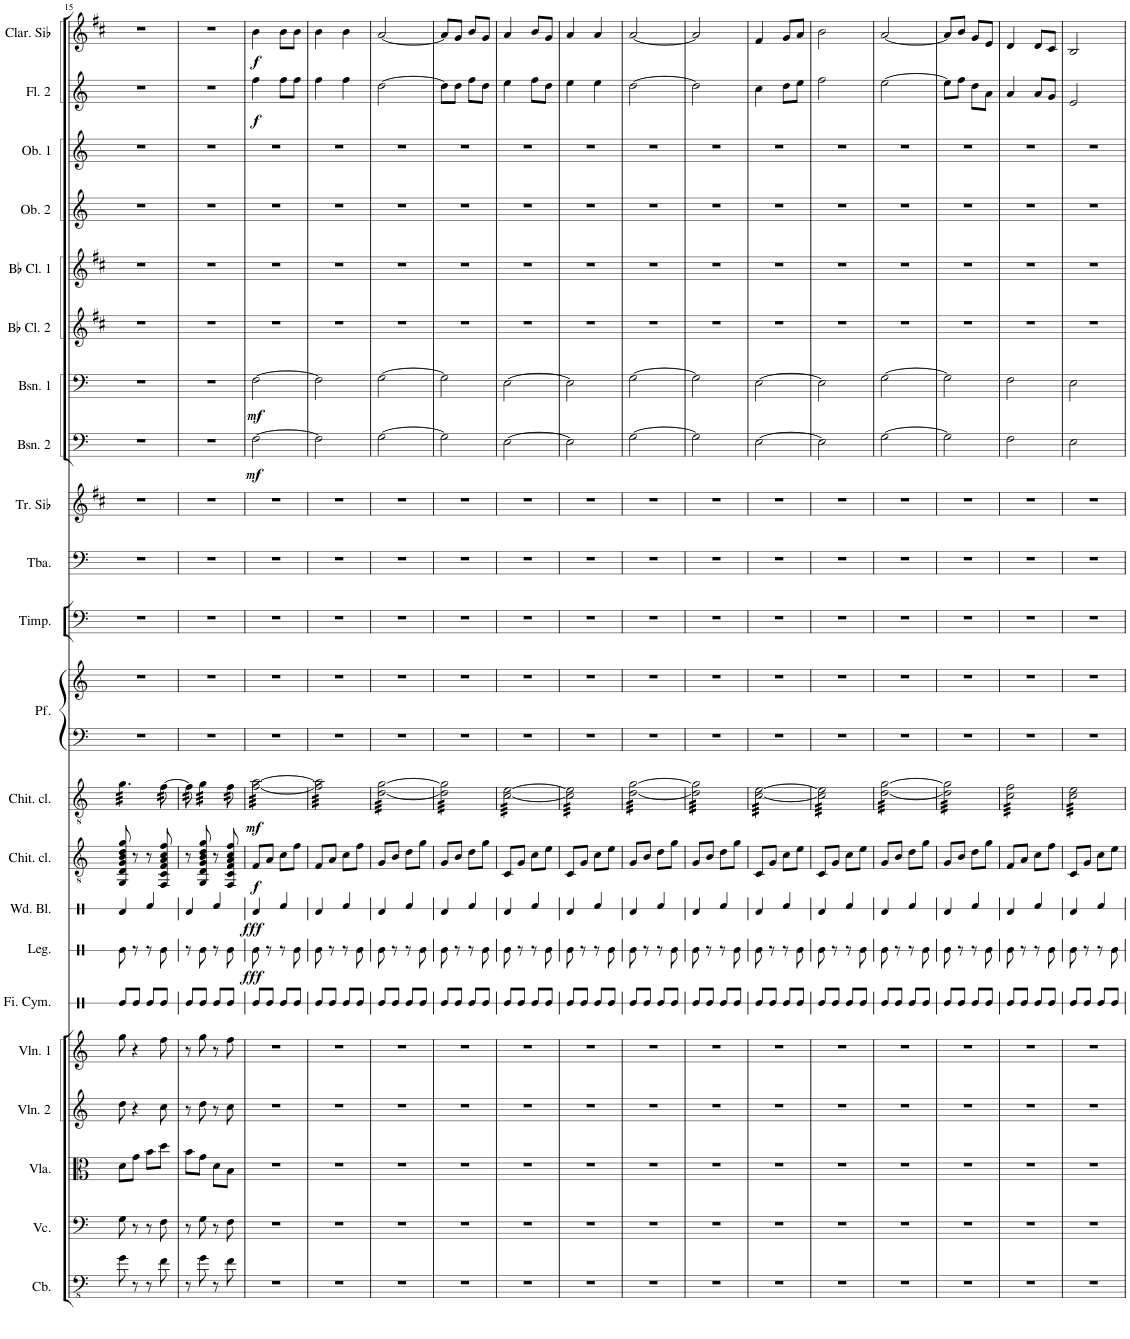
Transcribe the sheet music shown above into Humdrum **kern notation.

**kern	**kern	**kern	**kern	**kern	**kern	**kern	**dynam	**kern	**dynam	**kern	**dynam	**kern	**dynam	**kern	**kern	**kern	**kern	**kern	**kern	**dynam	**kern	**dynam	**kern	**kern	**kern	**kern	**kern	**dynam	**kern	**dynam
*part22	*part21	*part20	*part19	*part18	*part17	*part16	*part16	*part15	*part15	*part14	*part14	*part13	*part13	*part12	*part12	*part11	*part10	*part9	*part8	*part8	*part7	*part7	*part6	*part5	*part4	*part3	*part2	*part2	*part1	*part1
*staff23	*staff22	*staff21	*staff20	*staff19	*staff18	*staff17	*staff17	*staff16	*staff16	*staff15	*staff15	*staff14	*staff14	*staff13	*staff12	*staff11	*staff10	*staff9	*staff8	*staff8	*staff7	*staff7	*staff6	*staff5	*staff4	*staff3	*staff2	*staff2	*staff1	*staff1
*I"Contrabass	*I"Violoncello	*I"Viola	*I"Violin 2	*I"Violin 1	*I"Cimbali da dita	*I"Legnetti	*	*I"Wood Blocks	*	*I"Chitarra classica	*	*I"Chitarra classica	*	*I"Piano	*	*I"Timpani	*I"Tuba	*I"Tromba in Sib	*I"Bassoon 2	*	*I"Bassoon 1	*	*I"Bb Clarinet 2	*I"Bb Clarinet 1	*I"Oboe 2	*I"Oboe 1	*I"Flute 2	*	*I"Clarinette en Sib	*
*I'Cb.	*I'Vc.	*I'Vla.	*I'Vln. 2	*I'Vln. 1	*	*I'Leg.	*	*I'Wd. Bl.	*	*I'Chit. cl.	*	*I'Chit. cl.	*	*	*	*I'Timp.	*I'Tba.	*I'Tr. Sib	*I'Bsn. 2	*	*I'Bsn. 1	*	*I'Bb Cl. 2	*I'Bb Cl. 1	*I'Ob. 2	*I'Ob. 1	*I'Fl. 2	*	*I'Clar. Sib	*
!!LO:PB:g=z
*clefFv4	*clefF4	*clefC3	*clefG2	*clefG2	*clefX	*clefX	*	*clefX	*	*clefGv2	*	*clefGv2	*	*clefF4	*clefG2	*clefF4	*clefF4	*clefG2	*clefF4	*	*clefF4	*	*clefG2	*clefG2	*clefG2	*clefG2	*clefG2	*	*clefG2	*
*Trd7c12	*	*	*	*	*	*	*	*	*	*	*	*	*	*	*	*	*	*Trd1c2	*	*	*	*	*Trd1c2	*Trd1c2	*	*	*	*	*Trd1c2	*
*k[]	*k[]	*k[]	*k[]	*k[]	*k[]	*k[]	*	*k[]	*	*k[]	*	*k[]	*	*k[]	*k[]	*k[]	*k[]	*k[f#c#]	*k[]	*	*k[]	*	*k[f#c#]	*k[f#c#]	*k[]	*k[]	*k[]	*	*k[f#c#]	*
*M2/4	*M2/4	*M2/4	*M2/4	*M2/4	*M2/4	*M2/4	*	*M2/4	*	*M2/4	*	*M2/4	*	*M2/4	*M2/4	*M2/4	*M2/4	*M2/4	*M2/4	*	*M2/4	*	*M2/4	*M2/4	*M2/4	*M2/4	*M2/4	*	*M2/4	*
=15	=15	=15	=15	=15	=15	=15	=15	=15	=15	=15	=15	=15	=15	=15	=15	=15	=15	=15	=15	=15	=15	=15	=15	=15	=15	=15	=15	=15	=15	=15
*	*	*	*	*	*	*	*	*	*	*	*	*tremolo	*	*	*	*	*	*	*	*	*	*	*	*	*	*	*	*	*	*
8G\	8G\	8d\L	8dd\	8gg\	8Re/L	8Re\	.	4Rd/	.	8GG/ 8D/ 8G/ 8B/ 8d/ 8g/	.	32g\LLL	.	2r	2r	2r	2r	2r	2r	.	2r	.	2r	2r	2r	2r	2r	.	2r	.
.	.	.	.	.	.	.	.	.	.	.	.	32g\	.	.	.	.	.	.	.	.	.	.	.	.	.	.	.	.	.	.
.	.	.	.	.	.	.	.	.	.	.	.	32g\	.	.	.	.	.	.	.	.	.	.	.	.	.	.	.	.	.	.
.	.	.	.	.	.	.	.	.	.	.	.	32g\	.	.	.	.	.	.	.	.	.	.	.	.	.	.	.	.	.	.
8r	8r	8g\J	4r	4r	8Re/J	8r	.	.	.	8r	.	32g\	.	.	.	.	.	.	.	.	.	.	.	.	.	.	.	.	.	.
.	.	.	.	.	.	.	.	.	.	.	.	32g\	.	.	.	.	.	.	.	.	.	.	.	.	.	.	.	.	.	.
.	.	.	.	.	.	.	.	.	.	.	.	32g\	.	.	.	.	.	.	.	.	.	.	.	.	.	.	.	.	.	.
.	.	.	.	.	.	.	.	.	.	.	.	32g\	.	.	.	.	.	.	.	.	.	.	.	.	.	.	.	.	.	.
8r	8r	8b\L	.	.	8Re/L	8r	.	4Rf/	.	8r	.	32g\	.	.	.	.	.	.	.	.	.	.	.	.	.	.	.	.	.	.
.	.	.	.	.	.	.	.	.	.	.	.	32g\	.	.	.	.	.	.	.	.	.	.	.	.	.	.	.	.	.	.
.	.	.	.	.	.	.	.	.	.	.	.	32g\	.	.	.	.	.	.	.	.	.	.	.	.	.	.	.	.	.	.
.	.	.	.	.	.	.	.	.	.	.	.	32g\JJJ	.	.	.	.	.	.	.	.	.	.	.	.	.	.	.	.	.	.
8F\	8F\	8dd\J	8cc\	8ff\	8Re/J	8Re\	.	.	.	8FF/ 8C/ 8F/ 8A/ 8c/ 8f/	.	[32f\	.	.	.	.	.	.	.	.	.	.	.	.	.	.	.	.	.	.
.	.	.	.	.	.	.	.	.	.	.	.	32f\	.	.	.	.	.	.	.	.	.	.	.	.	.	.	.	.	.	.
.	.	.	.	.	.	.	.	.	.	.	.	32f\	.	.	.	.	.	.	.	.	.	.	.	.	.	.	.	.	.	.
.	.	.	.	.	.	.	.	.	.	.	.	32f\	.	.	.	.	.	.	.	.	.	.	.	.	.	.	.	.	.	.
=16	=16	=16	=16	=16	=16	=16	=16	=16	=16	=16	=16	=16	=16	=16	=16	=16	=16	=16	=16	=16	=16	=16	=16	=16	=16	=16	=16	=16	=16	=16
8r	8r	8b\L	8r	8r	8Re/L	8r	.	4Rd/	.	8r	.	32f\]	.	2r	2r	2r	2r	2r	2r	.	2r	.	2r	2r	2r	2r	2r	.	2r	.
.	.	.	.	.	.	.	.	.	.	.	.	32f\	.	.	.	.	.	.	.	.	.	.	.	.	.	.	.	.	.	.
.	.	.	.	.	.	.	.	.	.	.	.	32f\	.	.	.	.	.	.	.	.	.	.	.	.	.	.	.	.	.	.
.	.	.	.	.	.	.	.	.	.	.	.	32f\	.	.	.	.	.	.	.	.	.	.	.	.	.	.	.	.	.	.
8G\	8G\	8g\J	8dd\	8gg\	8Re/J	8Re\	.	.	.	8GG/ 8D/ 8G/ 8B/ 8d/ 8g/	.	32g\LLL	.	.	.	.	.	.	.	.	.	.	.	.	.	.	.	.	.	.
.	.	.	.	.	.	.	.	.	.	.	.	32g\	.	.	.	.	.	.	.	.	.	.	.	.	.	.	.	.	.	.
.	.	.	.	.	.	.	.	.	.	.	.	32g\	.	.	.	.	.	.	.	.	.	.	.	.	.	.	.	.	.	.
.	.	.	.	.	.	.	.	.	.	.	.	32g\	.	.	.	.	.	.	.	.	.	.	.	.	.	.	.	.	.	.
8r	8r	8d\L	8r	8r	8Re/L	8r	.	4Rf/	.	8r	.	32g\	.	.	.	.	.	.	.	.	.	.	.	.	.	.	.	.	.	.
.	.	.	.	.	.	.	.	.	.	.	.	32g\	.	.	.	.	.	.	.	.	.	.	.	.	.	.	.	.	.	.
.	.	.	.	.	.	.	.	.	.	.	.	32g\	.	.	.	.	.	.	.	.	.	.	.	.	.	.	.	.	.	.
.	.	.	.	.	.	.	.	.	.	.	.	32g\JJJ	.	.	.	.	.	.	.	.	.	.	.	.	.	.	.	.	.	.
8F\	8F\	8B\J	8cc\	8ff\	8Re/J	8Re\	.	.	.	8FF/ 8C/ 8F/ 8A/ 8c/ 8f/	.	32f\	.	.	.	.	.	.	.	.	.	.	.	.	.	.	.	.	.	.
.	.	.	.	.	.	.	.	.	.	.	.	32f\	.	.	.	.	.	.	.	.	.	.	.	.	.	.	.	.	.	.
.	.	.	.	.	.	.	.	.	.	.	.	32f\	.	.	.	.	.	.	.	.	.	.	.	.	.	.	.	.	.	.
.	.	.	.	.	.	.	.	.	.	.	.	32f\	.	.	.	.	.	.	.	.	.	.	.	.	.	.	.	.	.	.
=17	=17	=17	=17	=17	=17	=17	=17	=17	=17	=17	=17	=17	=17	=17	=17	=17	=17	=17	=17	=17	=17	=17	=17	=17	=17	=17	=17	=17	=17	=17
!	!	!	!	!	!	!	!LO:DY:b	!	!LO:DY:b	!	!LO:DY:b	!	!LO:DY:b	!	!	!	!	!	!	!LO:DY:b	!	!LO:DY:b	!	!	!	!	!	!LO:DY:b	!	!LO:DY:b
2r	2r	2r	2r	2r	8Re/L	8Re\	fff	4Rd/	fff	8F/L	f	[32f\ [32a\LLL	mf	2r	2r	2r	2r	2r	[2F\	mf	[2F\	mf	2r	2r	2r	2r	4ff\	f	4b\	f
.	.	.	.	.	.	.	.	.	.	.	.	32f\ 32a\	.	.	.	.	.	.	.	.	.	.	.	.	.	.	.	.	.	.
.	.	.	.	.	.	.	.	.	.	.	.	32f\ 32a\	.	.	.	.	.	.	.	.	.	.	.	.	.	.	.	.	.	.
.	.	.	.	.	.	.	.	.	.	.	.	32f\ 32a\	.	.	.	.	.	.	.	.	.	.	.	.	.	.	.	.	.	.
.	.	.	.	.	8Re/J	8r	.	.	.	8A/J	.	32f\ 32a\	.	.	.	.	.	.	.	.	.	.	.	.	.	.	.	.	.	.
.	.	.	.	.	.	.	.	.	.	.	.	32f\ 32a\	.	.	.	.	.	.	.	.	.	.	.	.	.	.	.	.	.	.
.	.	.	.	.	.	.	.	.	.	.	.	32f\ 32a\	.	.	.	.	.	.	.	.	.	.	.	.	.	.	.	.	.	.
.	.	.	.	.	.	.	.	.	.	.	.	32f\ 32a\	.	.	.	.	.	.	.	.	.	.	.	.	.	.	.	.	.	.
.	.	.	.	.	8Re/L	8r	.	4Rf/	.	8c\L	.	32f\ 32a\	.	.	.	.	.	.	.	.	.	.	.	.	.	.	8ff\L	.	8b\L	.
.	.	.	.	.	.	.	.	.	.	.	.	32f\ 32a\	.	.	.	.	.	.	.	.	.	.	.	.	.	.	.	.	.	.
.	.	.	.	.	.	.	.	.	.	.	.	32f\ 32a\	.	.	.	.	.	.	.	.	.	.	.	.	.	.	.	.	.	.
.	.	.	.	.	.	.	.	.	.	.	.	32f\ 32a\	.	.	.	.	.	.	.	.	.	.	.	.	.	.	.	.	.	.
.	.	.	.	.	8Re/J	8Re\	.	.	.	8f\J	.	32f\ 32a\	.	.	.	.	.	.	.	.	.	.	.	.	.	.	8ff\J	.	8b\J	.
.	.	.	.	.	.	.	.	.	.	.	.	32f\ 32a\	.	.	.	.	.	.	.	.	.	.	.	.	.	.	.	.	.	.
.	.	.	.	.	.	.	.	.	.	.	.	32f\ 32a\	.	.	.	.	.	.	.	.	.	.	.	.	.	.	.	.	.	.
.	.	.	.	.	.	.	.	.	.	.	.	32f\ 32a\JJJ	.	.	.	.	.	.	.	.	.	.	.	.	.	.	.	.	.	.
=18	=18	=18	=18	=18	=18	=18	=18	=18	=18	=18	=18	=18	=18	=18	=18	=18	=18	=18	=18	=18	=18	=18	=18	=18	=18	=18	=18	=18	=18	=18
2r	2r	2r	2r	2r	8Re/L	8Re\	.	4Rd/	.	8F/L	.	32f\] 32a\]LLL	.	2r	2r	2r	2r	2r	2F\]	.	2F\]	.	2r	2r	2r	2r	4ff\	.	4b\	.
.	.	.	.	.	.	.	.	.	.	.	.	32f\ 32a\	.	.	.	.	.	.	.	.	.	.	.	.	.	.	.	.	.	.
.	.	.	.	.	.	.	.	.	.	.	.	32f\ 32a\	.	.	.	.	.	.	.	.	.	.	.	.	.	.	.	.	.	.
.	.	.	.	.	.	.	.	.	.	.	.	32f\ 32a\	.	.	.	.	.	.	.	.	.	.	.	.	.	.	.	.	.	.
.	.	.	.	.	8Re/J	8r	.	.	.	8A/J	.	32f\ 32a\	.	.	.	.	.	.	.	.	.	.	.	.	.	.	.	.	.	.
.	.	.	.	.	.	.	.	.	.	.	.	32f\ 32a\	.	.	.	.	.	.	.	.	.	.	.	.	.	.	.	.	.	.
.	.	.	.	.	.	.	.	.	.	.	.	32f\ 32a\	.	.	.	.	.	.	.	.	.	.	.	.	.	.	.	.	.	.
.	.	.	.	.	.	.	.	.	.	.	.	32f\ 32a\	.	.	.	.	.	.	.	.	.	.	.	.	.	.	.	.	.	.
.	.	.	.	.	8Re/L	8r	.	4Rf/	.	8c\L	.	32f\ 32a\	.	.	.	.	.	.	.	.	.	.	.	.	.	.	4ff\	.	4b\	.
.	.	.	.	.	.	.	.	.	.	.	.	32f\ 32a\	.	.	.	.	.	.	.	.	.	.	.	.	.	.	.	.	.	.
.	.	.	.	.	.	.	.	.	.	.	.	32f\ 32a\	.	.	.	.	.	.	.	.	.	.	.	.	.	.	.	.	.	.
.	.	.	.	.	.	.	.	.	.	.	.	32f\ 32a\	.	.	.	.	.	.	.	.	.	.	.	.	.	.	.	.	.	.
.	.	.	.	.	8Re/J	8Re\	.	.	.	8f\J	.	32f\ 32a\	.	.	.	.	.	.	.	.	.	.	.	.	.	.	.	.	.	.
.	.	.	.	.	.	.	.	.	.	.	.	32f\ 32a\	.	.	.	.	.	.	.	.	.	.	.	.	.	.	.	.	.	.
.	.	.	.	.	.	.	.	.	.	.	.	32f\ 32a\	.	.	.	.	.	.	.	.	.	.	.	.	.	.	.	.	.	.
.	.	.	.	.	.	.	.	.	.	.	.	32f\ 32a\JJJ	.	.	.	.	.	.	.	.	.	.	.	.	.	.	.	.	.	.
=19	=19	=19	=19	=19	=19	=19	=19	=19	=19	=19	=19	=19	=19	=19	=19	=19	=19	=19	=19	=19	=19	=19	=19	=19	=19	=19	=19	=19	=19	=19
2r	2r	2r	2r	2r	8Re/L	8Re\	.	4Rd/	.	8G/L	.	[32d\ [32g\LLL	.	2r	2r	2r	2r	2r	[2G\	.	[2G\	.	2r	2r	2r	2r	[2dd\	.	[2a/	.
.	.	.	.	.	.	.	.	.	.	.	.	32d\ 32g\	.	.	.	.	.	.	.	.	.	.	.	.	.	.	.	.	.	.
.	.	.	.	.	.	.	.	.	.	.	.	32d\ 32g\	.	.	.	.	.	.	.	.	.	.	.	.	.	.	.	.	.	.
.	.	.	.	.	.	.	.	.	.	.	.	32d\ 32g\	.	.	.	.	.	.	.	.	.	.	.	.	.	.	.	.	.	.
.	.	.	.	.	8Re/J	8r	.	.	.	8B/J	.	32d\ 32g\	.	.	.	.	.	.	.	.	.	.	.	.	.	.	.	.	.	.
.	.	.	.	.	.	.	.	.	.	.	.	32d\ 32g\	.	.	.	.	.	.	.	.	.	.	.	.	.	.	.	.	.	.
.	.	.	.	.	.	.	.	.	.	.	.	32d\ 32g\	.	.	.	.	.	.	.	.	.	.	.	.	.	.	.	.	.	.
.	.	.	.	.	.	.	.	.	.	.	.	32d\ 32g\	.	.	.	.	.	.	.	.	.	.	.	.	.	.	.	.	.	.
.	.	.	.	.	8Re/L	8r	.	4Rf/	.	8d\L	.	32d\ 32g\	.	.	.	.	.	.	.	.	.	.	.	.	.	.	.	.	.	.
.	.	.	.	.	.	.	.	.	.	.	.	32d\ 32g\	.	.	.	.	.	.	.	.	.	.	.	.	.	.	.	.	.	.
.	.	.	.	.	.	.	.	.	.	.	.	32d\ 32g\	.	.	.	.	.	.	.	.	.	.	.	.	.	.	.	.	.	.
.	.	.	.	.	.	.	.	.	.	.	.	32d\ 32g\	.	.	.	.	.	.	.	.	.	.	.	.	.	.	.	.	.	.
.	.	.	.	.	8Re/J	8Re\	.	.	.	8g\J	.	32d\ 32g\	.	.	.	.	.	.	.	.	.	.	.	.	.	.	.	.	.	.
.	.	.	.	.	.	.	.	.	.	.	.	32d\ 32g\	.	.	.	.	.	.	.	.	.	.	.	.	.	.	.	.	.	.
.	.	.	.	.	.	.	.	.	.	.	.	32d\ 32g\	.	.	.	.	.	.	.	.	.	.	.	.	.	.	.	.	.	.
.	.	.	.	.	.	.	.	.	.	.	.	32d\ 32g\JJJ	.	.	.	.	.	.	.	.	.	.	.	.	.	.	.	.	.	.
=20	=20	=20	=20	=20	=20	=20	=20	=20	=20	=20	=20	=20	=20	=20	=20	=20	=20	=20	=20	=20	=20	=20	=20	=20	=20	=20	=20	=20	=20	=20
2r	2r	2r	2r	2r	8Re/L	8Re\	.	4Rd/	.	8G/L	.	32d\] 32g\]LLL	.	2r	2r	2r	2r	2r	2G\]	.	2G\]	.	2r	2r	2r	2r	8dd\L]	.	8a/L]	.
.	.	.	.	.	.	.	.	.	.	.	.	32d\ 32g\	.	.	.	.	.	.	.	.	.	.	.	.	.	.	.	.	.	.
.	.	.	.	.	.	.	.	.	.	.	.	32d\ 32g\	.	.	.	.	.	.	.	.	.	.	.	.	.	.	.	.	.	.
.	.	.	.	.	.	.	.	.	.	.	.	32d\ 32g\	.	.	.	.	.	.	.	.	.	.	.	.	.	.	.	.	.	.
.	.	.	.	.	8Re/J	8r	.	.	.	8B/J	.	32d\ 32g\	.	.	.	.	.	.	.	.	.	.	.	.	.	.	8dd\J	.	8g/J	.
.	.	.	.	.	.	.	.	.	.	.	.	32d\ 32g\	.	.	.	.	.	.	.	.	.	.	.	.	.	.	.	.	.	.
.	.	.	.	.	.	.	.	.	.	.	.	32d\ 32g\	.	.	.	.	.	.	.	.	.	.	.	.	.	.	.	.	.	.
.	.	.	.	.	.	.	.	.	.	.	.	32d\ 32g\	.	.	.	.	.	.	.	.	.	.	.	.	.	.	.	.	.	.
.	.	.	.	.	8Re/L	8r	.	4Rf/	.	8d\L	.	32d\ 32g\	.	.	.	.	.	.	.	.	.	.	.	.	.	.	8ff\L	.	8b/L	.
.	.	.	.	.	.	.	.	.	.	.	.	32d\ 32g\	.	.	.	.	.	.	.	.	.	.	.	.	.	.	.	.	.	.
.	.	.	.	.	.	.	.	.	.	.	.	32d\ 32g\	.	.	.	.	.	.	.	.	.	.	.	.	.	.	.	.	.	.
.	.	.	.	.	.	.	.	.	.	.	.	32d\ 32g\	.	.	.	.	.	.	.	.	.	.	.	.	.	.	.	.	.	.
.	.	.	.	.	8Re/J	8Re\	.	.	.	8g\J	.	32d\ 32g\	.	.	.	.	.	.	.	.	.	.	.	.	.	.	8dd\J	.	8g/J	.
.	.	.	.	.	.	.	.	.	.	.	.	32d\ 32g\	.	.	.	.	.	.	.	.	.	.	.	.	.	.	.	.	.	.
.	.	.	.	.	.	.	.	.	.	.	.	32d\ 32g\	.	.	.	.	.	.	.	.	.	.	.	.	.	.	.	.	.	.
.	.	.	.	.	.	.	.	.	.	.	.	32d\ 32g\JJJ	.	.	.	.	.	.	.	.	.	.	.	.	.	.	.	.	.	.
=21	=21	=21	=21	=21	=21	=21	=21	=21	=21	=21	=21	=21	=21	=21	=21	=21	=21	=21	=21	=21	=21	=21	=21	=21	=21	=21	=21	=21	=21	=21
2r	2r	2r	2r	2r	8Re/L	8Re\	.	4Rd/	.	8C/L	.	[32c\ [32e\LLL	.	2r	2r	2r	2r	2r	[2E\	.	[2E\	.	2r	2r	2r	2r	4ee\	.	4a/	.
.	.	.	.	.	.	.	.	.	.	.	.	32c\ 32e\	.	.	.	.	.	.	.	.	.	.	.	.	.	.	.	.	.	.
.	.	.	.	.	.	.	.	.	.	.	.	32c\ 32e\	.	.	.	.	.	.	.	.	.	.	.	.	.	.	.	.	.	.
.	.	.	.	.	.	.	.	.	.	.	.	32c\ 32e\	.	.	.	.	.	.	.	.	.	.	.	.	.	.	.	.	.	.
.	.	.	.	.	8Re/J	8r	.	.	.	8G/J	.	32c\ 32e\	.	.	.	.	.	.	.	.	.	.	.	.	.	.	.	.	.	.
.	.	.	.	.	.	.	.	.	.	.	.	32c\ 32e\	.	.	.	.	.	.	.	.	.	.	.	.	.	.	.	.	.	.
.	.	.	.	.	.	.	.	.	.	.	.	32c\ 32e\	.	.	.	.	.	.	.	.	.	.	.	.	.	.	.	.	.	.
.	.	.	.	.	.	.	.	.	.	.	.	32c\ 32e\	.	.	.	.	.	.	.	.	.	.	.	.	.	.	.	.	.	.
.	.	.	.	.	8Re/L	8r	.	4Rf/	.	8c\L	.	32c\ 32e\	.	.	.	.	.	.	.	.	.	.	.	.	.	.	8ff\L	.	8b/L	.
.	.	.	.	.	.	.	.	.	.	.	.	32c\ 32e\	.	.	.	.	.	.	.	.	.	.	.	.	.	.	.	.	.	.
.	.	.	.	.	.	.	.	.	.	.	.	32c\ 32e\	.	.	.	.	.	.	.	.	.	.	.	.	.	.	.	.	.	.
.	.	.	.	.	.	.	.	.	.	.	.	32c\ 32e\	.	.	.	.	.	.	.	.	.	.	.	.	.	.	.	.	.	.
.	.	.	.	.	8Re/J	8Re\	.	.	.	8e\J	.	32c\ 32e\	.	.	.	.	.	.	.	.	.	.	.	.	.	.	8dd\J	.	8g/J	.
.	.	.	.	.	.	.	.	.	.	.	.	32c\ 32e\	.	.	.	.	.	.	.	.	.	.	.	.	.	.	.	.	.	.
.	.	.	.	.	.	.	.	.	.	.	.	32c\ 32e\	.	.	.	.	.	.	.	.	.	.	.	.	.	.	.	.	.	.
.	.	.	.	.	.	.	.	.	.	.	.	32c\ 32e\JJJ	.	.	.	.	.	.	.	.	.	.	.	.	.	.	.	.	.	.
=22	=22	=22	=22	=22	=22	=22	=22	=22	=22	=22	=22	=22	=22	=22	=22	=22	=22	=22	=22	=22	=22	=22	=22	=22	=22	=22	=22	=22	=22	=22
2r	2r	2r	2r	2r	8Re/L	8Re\	.	4Rd/	.	8C/L	.	32c\] 32e\]LLL	.	2r	2r	2r	2r	2r	2E\]	.	2E\]	.	2r	2r	2r	2r	4ee\	.	4a/	.
.	.	.	.	.	.	.	.	.	.	.	.	32c\ 32e\	.	.	.	.	.	.	.	.	.	.	.	.	.	.	.	.	.	.
.	.	.	.	.	.	.	.	.	.	.	.	32c\ 32e\	.	.	.	.	.	.	.	.	.	.	.	.	.	.	.	.	.	.
.	.	.	.	.	.	.	.	.	.	.	.	32c\ 32e\	.	.	.	.	.	.	.	.	.	.	.	.	.	.	.	.	.	.
.	.	.	.	.	8Re/J	8r	.	.	.	8G/J	.	32c\ 32e\	.	.	.	.	.	.	.	.	.	.	.	.	.	.	.	.	.	.
.	.	.	.	.	.	.	.	.	.	.	.	32c\ 32e\	.	.	.	.	.	.	.	.	.	.	.	.	.	.	.	.	.	.
.	.	.	.	.	.	.	.	.	.	.	.	32c\ 32e\	.	.	.	.	.	.	.	.	.	.	.	.	.	.	.	.	.	.
.	.	.	.	.	.	.	.	.	.	.	.	32c\ 32e\	.	.	.	.	.	.	.	.	.	.	.	.	.	.	.	.	.	.
.	.	.	.	.	8Re/L	8r	.	4Rf/	.	8c\L	.	32c\ 32e\	.	.	.	.	.	.	.	.	.	.	.	.	.	.	4ee\	.	4a/	.
.	.	.	.	.	.	.	.	.	.	.	.	32c\ 32e\	.	.	.	.	.	.	.	.	.	.	.	.	.	.	.	.	.	.
.	.	.	.	.	.	.	.	.	.	.	.	32c\ 32e\	.	.	.	.	.	.	.	.	.	.	.	.	.	.	.	.	.	.
.	.	.	.	.	.	.	.	.	.	.	.	32c\ 32e\	.	.	.	.	.	.	.	.	.	.	.	.	.	.	.	.	.	.
.	.	.	.	.	8Re/J	8Re\	.	.	.	8e\J	.	32c\ 32e\	.	.	.	.	.	.	.	.	.	.	.	.	.	.	.	.	.	.
.	.	.	.	.	.	.	.	.	.	.	.	32c\ 32e\	.	.	.	.	.	.	.	.	.	.	.	.	.	.	.	.	.	.
.	.	.	.	.	.	.	.	.	.	.	.	32c\ 32e\	.	.	.	.	.	.	.	.	.	.	.	.	.	.	.	.	.	.
.	.	.	.	.	.	.	.	.	.	.	.	32c\ 32e\JJJ	.	.	.	.	.	.	.	.	.	.	.	.	.	.	.	.	.	.
=23	=23	=23	=23	=23	=23	=23	=23	=23	=23	=23	=23	=23	=23	=23	=23	=23	=23	=23	=23	=23	=23	=23	=23	=23	=23	=23	=23	=23	=23	=23
2r	2r	2r	2r	2r	8Re/L	8Re\	.	4Rd/	.	8G/L	.	[32d\ [32g\LLL	.	2r	2r	2r	2r	2r	[2G\	.	[2G\	.	2r	2r	2r	2r	[2dd\	.	[2a/	.
.	.	.	.	.	.	.	.	.	.	.	.	32d\ 32g\	.	.	.	.	.	.	.	.	.	.	.	.	.	.	.	.	.	.
.	.	.	.	.	.	.	.	.	.	.	.	32d\ 32g\	.	.	.	.	.	.	.	.	.	.	.	.	.	.	.	.	.	.
.	.	.	.	.	.	.	.	.	.	.	.	32d\ 32g\	.	.	.	.	.	.	.	.	.	.	.	.	.	.	.	.	.	.
.	.	.	.	.	8Re/J	8r	.	.	.	8B/J	.	32d\ 32g\	.	.	.	.	.	.	.	.	.	.	.	.	.	.	.	.	.	.
.	.	.	.	.	.	.	.	.	.	.	.	32d\ 32g\	.	.	.	.	.	.	.	.	.	.	.	.	.	.	.	.	.	.
.	.	.	.	.	.	.	.	.	.	.	.	32d\ 32g\	.	.	.	.	.	.	.	.	.	.	.	.	.	.	.	.	.	.
.	.	.	.	.	.	.	.	.	.	.	.	32d\ 32g\	.	.	.	.	.	.	.	.	.	.	.	.	.	.	.	.	.	.
.	.	.	.	.	8Re/L	8r	.	4Rf/	.	8d\L	.	32d\ 32g\	.	.	.	.	.	.	.	.	.	.	.	.	.	.	.	.	.	.
.	.	.	.	.	.	.	.	.	.	.	.	32d\ 32g\	.	.	.	.	.	.	.	.	.	.	.	.	.	.	.	.	.	.
.	.	.	.	.	.	.	.	.	.	.	.	32d\ 32g\	.	.	.	.	.	.	.	.	.	.	.	.	.	.	.	.	.	.
.	.	.	.	.	.	.	.	.	.	.	.	32d\ 32g\	.	.	.	.	.	.	.	.	.	.	.	.	.	.	.	.	.	.
.	.	.	.	.	8Re/J	8Re\	.	.	.	8g\J	.	32d\ 32g\	.	.	.	.	.	.	.	.	.	.	.	.	.	.	.	.	.	.
.	.	.	.	.	.	.	.	.	.	.	.	32d\ 32g\	.	.	.	.	.	.	.	.	.	.	.	.	.	.	.	.	.	.
.	.	.	.	.	.	.	.	.	.	.	.	32d\ 32g\	.	.	.	.	.	.	.	.	.	.	.	.	.	.	.	.	.	.
.	.	.	.	.	.	.	.	.	.	.	.	32d\ 32g\JJJ	.	.	.	.	.	.	.	.	.	.	.	.	.	.	.	.	.	.
=24	=24	=24	=24	=24	=24	=24	=24	=24	=24	=24	=24	=24	=24	=24	=24	=24	=24	=24	=24	=24	=24	=24	=24	=24	=24	=24	=24	=24	=24	=24
2r	2r	2r	2r	2r	8Re/L	8Re\	.	4Rd/	.	8G/L	.	32d\] 32g\]LLL	.	2r	2r	2r	2r	2r	2G\]	.	2G\]	.	2r	2r	2r	2r	2dd\]	.	2a/]	.
.	.	.	.	.	.	.	.	.	.	.	.	32d\ 32g\	.	.	.	.	.	.	.	.	.	.	.	.	.	.	.	.	.	.
.	.	.	.	.	.	.	.	.	.	.	.	32d\ 32g\	.	.	.	.	.	.	.	.	.	.	.	.	.	.	.	.	.	.
.	.	.	.	.	.	.	.	.	.	.	.	32d\ 32g\	.	.	.	.	.	.	.	.	.	.	.	.	.	.	.	.	.	.
.	.	.	.	.	8Re/J	8r	.	.	.	8B/J	.	32d\ 32g\	.	.	.	.	.	.	.	.	.	.	.	.	.	.	.	.	.	.
.	.	.	.	.	.	.	.	.	.	.	.	32d\ 32g\	.	.	.	.	.	.	.	.	.	.	.	.	.	.	.	.	.	.
.	.	.	.	.	.	.	.	.	.	.	.	32d\ 32g\	.	.	.	.	.	.	.	.	.	.	.	.	.	.	.	.	.	.
.	.	.	.	.	.	.	.	.	.	.	.	32d\ 32g\	.	.	.	.	.	.	.	.	.	.	.	.	.	.	.	.	.	.
.	.	.	.	.	8Re/L	8r	.	4Rf/	.	8d\L	.	32d\ 32g\	.	.	.	.	.	.	.	.	.	.	.	.	.	.	.	.	.	.
.	.	.	.	.	.	.	.	.	.	.	.	32d\ 32g\	.	.	.	.	.	.	.	.	.	.	.	.	.	.	.	.	.	.
.	.	.	.	.	.	.	.	.	.	.	.	32d\ 32g\	.	.	.	.	.	.	.	.	.	.	.	.	.	.	.	.	.	.
.	.	.	.	.	.	.	.	.	.	.	.	32d\ 32g\	.	.	.	.	.	.	.	.	.	.	.	.	.	.	.	.	.	.
.	.	.	.	.	8Re/J	8Re\	.	.	.	8g\J	.	32d\ 32g\	.	.	.	.	.	.	.	.	.	.	.	.	.	.	.	.	.	.
.	.	.	.	.	.	.	.	.	.	.	.	32d\ 32g\	.	.	.	.	.	.	.	.	.	.	.	.	.	.	.	.	.	.
.	.	.	.	.	.	.	.	.	.	.	.	32d\ 32g\	.	.	.	.	.	.	.	.	.	.	.	.	.	.	.	.	.	.
.	.	.	.	.	.	.	.	.	.	.	.	32d\ 32g\JJJ	.	.	.	.	.	.	.	.	.	.	.	.	.	.	.	.	.	.
=25	=25	=25	=25	=25	=25	=25	=25	=25	=25	=25	=25	=25	=25	=25	=25	=25	=25	=25	=25	=25	=25	=25	=25	=25	=25	=25	=25	=25	=25	=25
2r	2r	2r	2r	2r	8Re/L	8Re\	.	4Rd/	.	8C/L	.	[32c\ [32e\LLL	.	2r	2r	2r	2r	2r	[2E\	.	[2E\	.	2r	2r	2r	2r	4cc\	.	4f#/	.
.	.	.	.	.	.	.	.	.	.	.	.	32c\ 32e\	.	.	.	.	.	.	.	.	.	.	.	.	.	.	.	.	.	.
.	.	.	.	.	.	.	.	.	.	.	.	32c\ 32e\	.	.	.	.	.	.	.	.	.	.	.	.	.	.	.	.	.	.
.	.	.	.	.	.	.	.	.	.	.	.	32c\ 32e\	.	.	.	.	.	.	.	.	.	.	.	.	.	.	.	.	.	.
.	.	.	.	.	8Re/J	8r	.	.	.	8G/J	.	32c\ 32e\	.	.	.	.	.	.	.	.	.	.	.	.	.	.	.	.	.	.
.	.	.	.	.	.	.	.	.	.	.	.	32c\ 32e\	.	.	.	.	.	.	.	.	.	.	.	.	.	.	.	.	.	.
.	.	.	.	.	.	.	.	.	.	.	.	32c\ 32e\	.	.	.	.	.	.	.	.	.	.	.	.	.	.	.	.	.	.
.	.	.	.	.	.	.	.	.	.	.	.	32c\ 32e\	.	.	.	.	.	.	.	.	.	.	.	.	.	.	.	.	.	.
.	.	.	.	.	8Re/L	8r	.	4Rf/	.	8c\L	.	32c\ 32e\	.	.	.	.	.	.	.	.	.	.	.	.	.	.	8dd\L	.	8g/L	.
.	.	.	.	.	.	.	.	.	.	.	.	32c\ 32e\	.	.	.	.	.	.	.	.	.	.	.	.	.	.	.	.	.	.
.	.	.	.	.	.	.	.	.	.	.	.	32c\ 32e\	.	.	.	.	.	.	.	.	.	.	.	.	.	.	.	.	.	.
.	.	.	.	.	.	.	.	.	.	.	.	32c\ 32e\	.	.	.	.	.	.	.	.	.	.	.	.	.	.	.	.	.	.
.	.	.	.	.	8Re/J	8Re\	.	.	.	8e\J	.	32c\ 32e\	.	.	.	.	.	.	.	.	.	.	.	.	.	.	8ee\J	.	8a/J	.
.	.	.	.	.	.	.	.	.	.	.	.	32c\ 32e\	.	.	.	.	.	.	.	.	.	.	.	.	.	.	.	.	.	.
.	.	.	.	.	.	.	.	.	.	.	.	32c\ 32e\	.	.	.	.	.	.	.	.	.	.	.	.	.	.	.	.	.	.
.	.	.	.	.	.	.	.	.	.	.	.	32c\ 32e\JJJ	.	.	.	.	.	.	.	.	.	.	.	.	.	.	.	.	.	.
=26	=26	=26	=26	=26	=26	=26	=26	=26	=26	=26	=26	=26	=26	=26	=26	=26	=26	=26	=26	=26	=26	=26	=26	=26	=26	=26	=26	=26	=26	=26
2r	2r	2r	2r	2r	8Re/L	8Re\	.	4Rd/	.	8C/L	.	32c\] 32e\]LLL	.	2r	2r	2r	2r	2r	2E\]	.	2E\]	.	2r	2r	2r	2r	2ff\	.	2b\	.
.	.	.	.	.	.	.	.	.	.	.	.	32c\ 32e\	.	.	.	.	.	.	.	.	.	.	.	.	.	.	.	.	.	.
.	.	.	.	.	.	.	.	.	.	.	.	32c\ 32e\	.	.	.	.	.	.	.	.	.	.	.	.	.	.	.	.	.	.
.	.	.	.	.	.	.	.	.	.	.	.	32c\ 32e\	.	.	.	.	.	.	.	.	.	.	.	.	.	.	.	.	.	.
.	.	.	.	.	8Re/J	8r	.	.	.	8G/J	.	32c\ 32e\	.	.	.	.	.	.	.	.	.	.	.	.	.	.	.	.	.	.
.	.	.	.	.	.	.	.	.	.	.	.	32c\ 32e\	.	.	.	.	.	.	.	.	.	.	.	.	.	.	.	.	.	.
.	.	.	.	.	.	.	.	.	.	.	.	32c\ 32e\	.	.	.	.	.	.	.	.	.	.	.	.	.	.	.	.	.	.
.	.	.	.	.	.	.	.	.	.	.	.	32c\ 32e\	.	.	.	.	.	.	.	.	.	.	.	.	.	.	.	.	.	.
.	.	.	.	.	8Re/L	8r	.	4Rf/	.	8c\L	.	32c\ 32e\	.	.	.	.	.	.	.	.	.	.	.	.	.	.	.	.	.	.
.	.	.	.	.	.	.	.	.	.	.	.	32c\ 32e\	.	.	.	.	.	.	.	.	.	.	.	.	.	.	.	.	.	.
.	.	.	.	.	.	.	.	.	.	.	.	32c\ 32e\	.	.	.	.	.	.	.	.	.	.	.	.	.	.	.	.	.	.
.	.	.	.	.	.	.	.	.	.	.	.	32c\ 32e\	.	.	.	.	.	.	.	.	.	.	.	.	.	.	.	.	.	.
.	.	.	.	.	8Re/J	8Re\	.	.	.	8e\J	.	32c\ 32e\	.	.	.	.	.	.	.	.	.	.	.	.	.	.	.	.	.	.
.	.	.	.	.	.	.	.	.	.	.	.	32c\ 32e\	.	.	.	.	.	.	.	.	.	.	.	.	.	.	.	.	.	.
.	.	.	.	.	.	.	.	.	.	.	.	32c\ 32e\	.	.	.	.	.	.	.	.	.	.	.	.	.	.	.	.	.	.
.	.	.	.	.	.	.	.	.	.	.	.	32c\ 32e\JJJ	.	.	.	.	.	.	.	.	.	.	.	.	.	.	.	.	.	.
=27	=27	=27	=27	=27	=27	=27	=27	=27	=27	=27	=27	=27	=27	=27	=27	=27	=27	=27	=27	=27	=27	=27	=27	=27	=27	=27	=27	=27	=27	=27
2r	2r	2r	2r	2r	8Re/L	8Re\	.	4Rd/	.	8G/L	.	[32d\ [32g\LLL	.	2r	2r	2r	2r	2r	[2G\	.	[2G\	.	2r	2r	2r	2r	[2ee\	.	[2a/	.
.	.	.	.	.	.	.	.	.	.	.	.	32d\ 32g\	.	.	.	.	.	.	.	.	.	.	.	.	.	.	.	.	.	.
.	.	.	.	.	.	.	.	.	.	.	.	32d\ 32g\	.	.	.	.	.	.	.	.	.	.	.	.	.	.	.	.	.	.
.	.	.	.	.	.	.	.	.	.	.	.	32d\ 32g\	.	.	.	.	.	.	.	.	.	.	.	.	.	.	.	.	.	.
.	.	.	.	.	8Re/J	8r	.	.	.	8B/J	.	32d\ 32g\	.	.	.	.	.	.	.	.	.	.	.	.	.	.	.	.	.	.
.	.	.	.	.	.	.	.	.	.	.	.	32d\ 32g\	.	.	.	.	.	.	.	.	.	.	.	.	.	.	.	.	.	.
.	.	.	.	.	.	.	.	.	.	.	.	32d\ 32g\	.	.	.	.	.	.	.	.	.	.	.	.	.	.	.	.	.	.
.	.	.	.	.	.	.	.	.	.	.	.	32d\ 32g\	.	.	.	.	.	.	.	.	.	.	.	.	.	.	.	.	.	.
.	.	.	.	.	8Re/L	8r	.	4Rf/	.	8d\L	.	32d\ 32g\	.	.	.	.	.	.	.	.	.	.	.	.	.	.	.	.	.	.
.	.	.	.	.	.	.	.	.	.	.	.	32d\ 32g\	.	.	.	.	.	.	.	.	.	.	.	.	.	.	.	.	.	.
.	.	.	.	.	.	.	.	.	.	.	.	32d\ 32g\	.	.	.	.	.	.	.	.	.	.	.	.	.	.	.	.	.	.
.	.	.	.	.	.	.	.	.	.	.	.	32d\ 32g\	.	.	.	.	.	.	.	.	.	.	.	.	.	.	.	.	.	.
.	.	.	.	.	8Re/J	8Re\	.	.	.	8g\J	.	32d\ 32g\	.	.	.	.	.	.	.	.	.	.	.	.	.	.	.	.	.	.
.	.	.	.	.	.	.	.	.	.	.	.	32d\ 32g\	.	.	.	.	.	.	.	.	.	.	.	.	.	.	.	.	.	.
.	.	.	.	.	.	.	.	.	.	.	.	32d\ 32g\	.	.	.	.	.	.	.	.	.	.	.	.	.	.	.	.	.	.
.	.	.	.	.	.	.	.	.	.	.	.	32d\ 32g\JJJ	.	.	.	.	.	.	.	.	.	.	.	.	.	.	.	.	.	.
=28	=28	=28	=28	=28	=28	=28	=28	=28	=28	=28	=28	=28	=28	=28	=28	=28	=28	=28	=28	=28	=28	=28	=28	=28	=28	=28	=28	=28	=28	=28
2r	2r	2r	2r	2r	8Re/L	8Re\	.	4Rd/	.	8G/L	.	32d\] 32g\]LLL	.	2r	2r	2r	2r	2r	2G\]	.	2G\]	.	2r	2r	2r	2r	8ee\L]	.	8a/L]	.
.	.	.	.	.	.	.	.	.	.	.	.	32d\ 32g\	.	.	.	.	.	.	.	.	.	.	.	.	.	.	.	.	.	.
.	.	.	.	.	.	.	.	.	.	.	.	32d\ 32g\	.	.	.	.	.	.	.	.	.	.	.	.	.	.	.	.	.	.
.	.	.	.	.	.	.	.	.	.	.	.	32d\ 32g\	.	.	.	.	.	.	.	.	.	.	.	.	.	.	.	.	.	.
.	.	.	.	.	8Re/J	8r	.	.	.	8B/J	.	32d\ 32g\	.	.	.	.	.	.	.	.	.	.	.	.	.	.	8ff\J	.	8b/J	.
.	.	.	.	.	.	.	.	.	.	.	.	32d\ 32g\	.	.	.	.	.	.	.	.	.	.	.	.	.	.	.	.	.	.
.	.	.	.	.	.	.	.	.	.	.	.	32d\ 32g\	.	.	.	.	.	.	.	.	.	.	.	.	.	.	.	.	.	.
.	.	.	.	.	.	.	.	.	.	.	.	32d\ 32g\	.	.	.	.	.	.	.	.	.	.	.	.	.	.	.	.	.	.
.	.	.	.	.	8Re/L	8r	.	4Rf/	.	8d\L	.	32d\ 32g\	.	.	.	.	.	.	.	.	.	.	.	.	.	.	8dd\L	.	8g/L	.
.	.	.	.	.	.	.	.	.	.	.	.	32d\ 32g\	.	.	.	.	.	.	.	.	.	.	.	.	.	.	.	.	.	.
.	.	.	.	.	.	.	.	.	.	.	.	32d\ 32g\	.	.	.	.	.	.	.	.	.	.	.	.	.	.	.	.	.	.
.	.	.	.	.	.	.	.	.	.	.	.	32d\ 32g\	.	.	.	.	.	.	.	.	.	.	.	.	.	.	.	.	.	.
.	.	.	.	.	8Re/J	8Re\	.	.	.	8g\J	.	32d\ 32g\	.	.	.	.	.	.	.	.	.	.	.	.	.	.	8a\J	.	8e/J	.
.	.	.	.	.	.	.	.	.	.	.	.	32d\ 32g\	.	.	.	.	.	.	.	.	.	.	.	.	.	.	.	.	.	.
.	.	.	.	.	.	.	.	.	.	.	.	32d\ 32g\	.	.	.	.	.	.	.	.	.	.	.	.	.	.	.	.	.	.
.	.	.	.	.	.	.	.	.	.	.	.	32d\ 32g\JJJ	.	.	.	.	.	.	.	.	.	.	.	.	.	.	.	.	.	.
=29	=29	=29	=29	=29	=29	=29	=29	=29	=29	=29	=29	=29	=29	=29	=29	=29	=29	=29	=29	=29	=29	=29	=29	=29	=29	=29	=29	=29	=29	=29
2r	2r	2r	2r	2r	8Re/L	8Re\	.	4Rd/	.	8F/L	.	32c\ 32f\LLL	.	2r	2r	2r	2r	2r	2F\	.	2F\	.	2r	2r	2r	2r	4a/	.	4d/	.
.	.	.	.	.	.	.	.	.	.	.	.	32c\ 32f\	.	.	.	.	.	.	.	.	.	.	.	.	.	.	.	.	.	.
.	.	.	.	.	.	.	.	.	.	.	.	32c\ 32f\	.	.	.	.	.	.	.	.	.	.	.	.	.	.	.	.	.	.
.	.	.	.	.	.	.	.	.	.	.	.	32c\ 32f\	.	.	.	.	.	.	.	.	.	.	.	.	.	.	.	.	.	.
.	.	.	.	.	8Re/J	8r	.	.	.	8A/J	.	32c\ 32f\	.	.	.	.	.	.	.	.	.	.	.	.	.	.	.	.	.	.
.	.	.	.	.	.	.	.	.	.	.	.	32c\ 32f\	.	.	.	.	.	.	.	.	.	.	.	.	.	.	.	.	.	.
.	.	.	.	.	.	.	.	.	.	.	.	32c\ 32f\	.	.	.	.	.	.	.	.	.	.	.	.	.	.	.	.	.	.
.	.	.	.	.	.	.	.	.	.	.	.	32c\ 32f\	.	.	.	.	.	.	.	.	.	.	.	.	.	.	.	.	.	.
.	.	.	.	.	8Re/L	8r	.	4Rf/	.	8c\L	.	32c\ 32f\	.	.	.	.	.	.	.	.	.	.	.	.	.	.	8a/L	.	8d/L	.
.	.	.	.	.	.	.	.	.	.	.	.	32c\ 32f\	.	.	.	.	.	.	.	.	.	.	.	.	.	.	.	.	.	.
.	.	.	.	.	.	.	.	.	.	.	.	32c\ 32f\	.	.	.	.	.	.	.	.	.	.	.	.	.	.	.	.	.	.
.	.	.	.	.	.	.	.	.	.	.	.	32c\ 32f\	.	.	.	.	.	.	.	.	.	.	.	.	.	.	.	.	.	.
.	.	.	.	.	8Re/J	8Re\	.	.	.	8f\J	.	32c\ 32f\	.	.	.	.	.	.	.	.	.	.	.	.	.	.	8g/J	.	8c#/J	.
.	.	.	.	.	.	.	.	.	.	.	.	32c\ 32f\	.	.	.	.	.	.	.	.	.	.	.	.	.	.	.	.	.	.
.	.	.	.	.	.	.	.	.	.	.	.	32c\ 32f\	.	.	.	.	.	.	.	.	.	.	.	.	.	.	.	.	.	.
.	.	.	.	.	.	.	.	.	.	.	.	32c\ 32f\JJJ	.	.	.	.	.	.	.	.	.	.	.	.	.	.	.	.	.	.
=30	=30	=30	=30	=30	=30	=30	=30	=30	=30	=30	=30	=30	=30	=30	=30	=30	=30	=30	=30	=30	=30	=30	=30	=30	=30	=30	=30	=30	=30	=30
2r	2r	2r	2r	2r	8Re/L	8Re\	.	4Rd/	.	8C/L	.	32c\ 32e\LLL	.	2r	2r	2r	2r	2r	2E\	.	2E\	.	2r	2r	2r	2r	2e/	.	2B/	.
.	.	.	.	.	.	.	.	.	.	.	.	32c\ 32e\	.	.	.	.	.	.	.	.	.	.	.	.	.	.	.	.	.	.
.	.	.	.	.	.	.	.	.	.	.	.	32c\ 32e\	.	.	.	.	.	.	.	.	.	.	.	.	.	.	.	.	.	.
.	.	.	.	.	.	.	.	.	.	.	.	32c\ 32e\	.	.	.	.	.	.	.	.	.	.	.	.	.	.	.	.	.	.
.	.	.	.	.	8Re/J	8r	.	.	.	8G/J	.	32c\ 32e\	.	.	.	.	.	.	.	.	.	.	.	.	.	.	.	.	.	.
.	.	.	.	.	.	.	.	.	.	.	.	32c\ 32e\	.	.	.	.	.	.	.	.	.	.	.	.	.	.	.	.	.	.
.	.	.	.	.	.	.	.	.	.	.	.	32c\ 32e\	.	.	.	.	.	.	.	.	.	.	.	.	.	.	.	.	.	.
.	.	.	.	.	.	.	.	.	.	.	.	32c\ 32e\	.	.	.	.	.	.	.	.	.	.	.	.	.	.	.	.	.	.
.	.	.	.	.	8Re/L	8r	.	4Rf/	.	8c\L	.	32c\ 32e\	.	.	.	.	.	.	.	.	.	.	.	.	.	.	.	.	.	.
.	.	.	.	.	.	.	.	.	.	.	.	32c\ 32e\	.	.	.	.	.	.	.	.	.	.	.	.	.	.	.	.	.	.
.	.	.	.	.	.	.	.	.	.	.	.	32c\ 32e\	.	.	.	.	.	.	.	.	.	.	.	.	.	.	.	.	.	.
.	.	.	.	.	.	.	.	.	.	.	.	32c\ 32e\	.	.	.	.	.	.	.	.	.	.	.	.	.	.	.	.	.	.
.	.	.	.	.	8Re/J	8Re\	.	.	.	8e\J	.	32c\ 32e\	.	.	.	.	.	.	.	.	.	.	.	.	.	.	.	.	.	.
.	.	.	.	.	.	.	.	.	.	.	.	32c\ 32e\	.	.	.	.	.	.	.	.	.	.	.	.	.	.	.	.	.	.
.	.	.	.	.	.	.	.	.	.	.	.	32c\ 32e\	.	.	.	.	.	.	.	.	.	.	.	.	.	.	.	.	.	.
.	.	.	.	.	.	.	.	.	.	.	.	32c\ 32e\JJJ	.	.	.	.	.	.	.	.	.	.	.	.	.	.	.	.	.	.
*	*	*	*	*	*	*	*	*	*	*	*	*Xtremolo	*	*	*	*	*	*	*	*	*	*	*	*	*	*	*	*	*	*
=	=	=	=	=	=	=	=	=	=	=	=	=	=	=	=	=	=	=	=	=	=	=	=	=	=	=	=	=	=	=
*-	*-	*-	*-	*-	*-	*-	*-	*-	*-	*-	*-	*-	*-	*-	*-	*-	*-	*-	*-	*-	*-	*-	*-	*-	*-	*-	*-	*-	*-	*-
